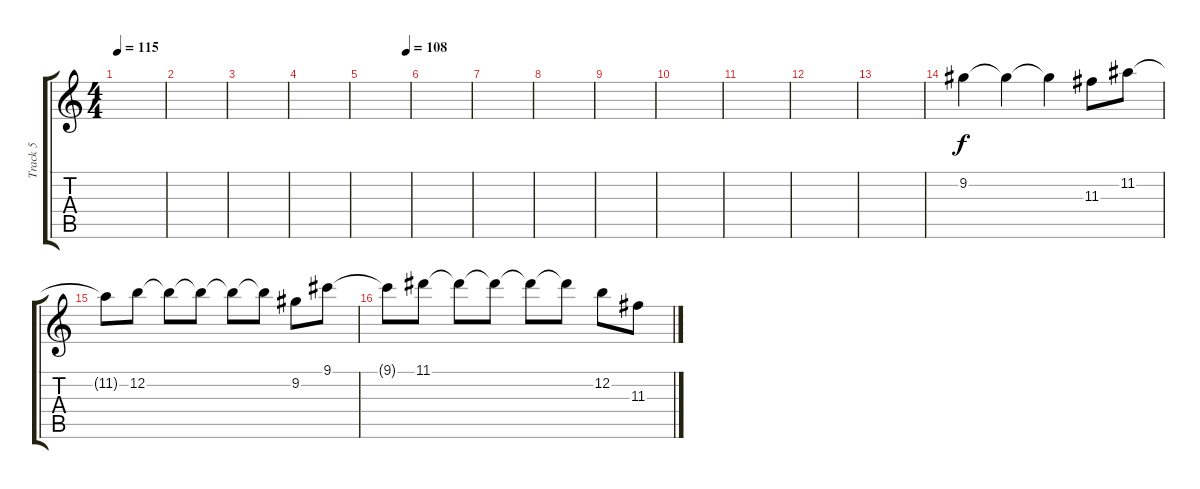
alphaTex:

\track ("Track 5" "Track 5") {instrument distortionguitar}
\staff {score tabs}
\tuning (E4 B3 G3 D3 A2 D2) {hide}
\ts (4 4)
\tempo 115
\clef g2
\ks c
|
|
|
|
\tempo (108 0.9375)
|
|
|
|
|
|
|
|
|
9.2.4 9.2{t}.4 9.2{t}.4 11.3.8 11.2.8 |
11.2{t}.8 12.2.8 12.2{t}.8 12.2{t}.8 12.2{t}.8 12.2{t}.8 9.2.8 9.1.8 |
9.1{t}.8 11.1.8 11.1{t}.8 11.1{t}.8 11.1{t}.8 11.1{t}.8 12.2.8 11.3.8
